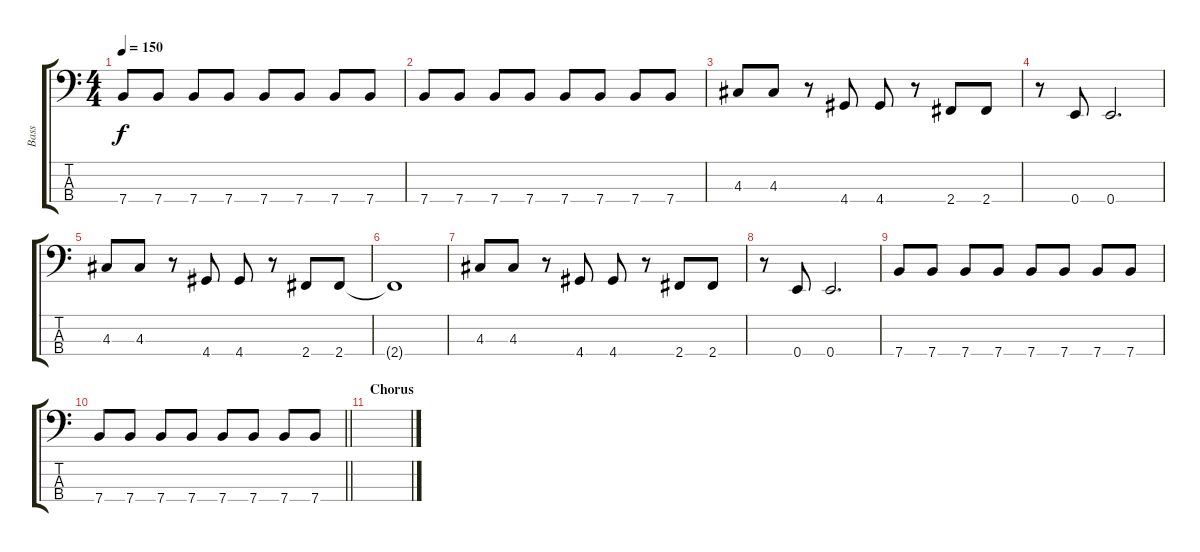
\track ("Bass" "Bass") {instrument electricbassfinger}
\staff {score tabs}
\tuning (G2 D2 A1 E1) {hide}
\ts (4 4)
\tempo 150
\clef f4
\ks c
7.4.8{dy f} 7.4.8 7.4.8 7.4.8 7.4.8 7.4.8 7.4.8 7.4.8 |
7.4.8 7.4.8 7.4.8 7.4.8 7.4.8 7.4.8 7.4.8 7.4.8 |
4.3.8 4.3.8 r.8 4.4.8 4.4.8 r.8 2.4.8 2.4.8 |
r.8 0.4.8 0.4.2{d} |
4.3.8 4.3.8 r.8 4.4.8 4.4.8 r.8 2.4.8 2.4.8 |
2.4{t}.1 |
4.3.8 4.3.8 r.8 4.4.8 4.4.8 r.8 2.4.8 2.4.8 |
r.8 0.4.8 0.4.2{d} |
7.4.8 7.4.8 7.4.8 7.4.8 7.4.8 7.4.8 7.4.8 7.4.8 |
\barLineRight lightlight
7.4.8 7.4.8 7.4.8 7.4.8 7.4.8 7.4.8 7.4.8 7.4.8 |
\section ("" "Chorus")
